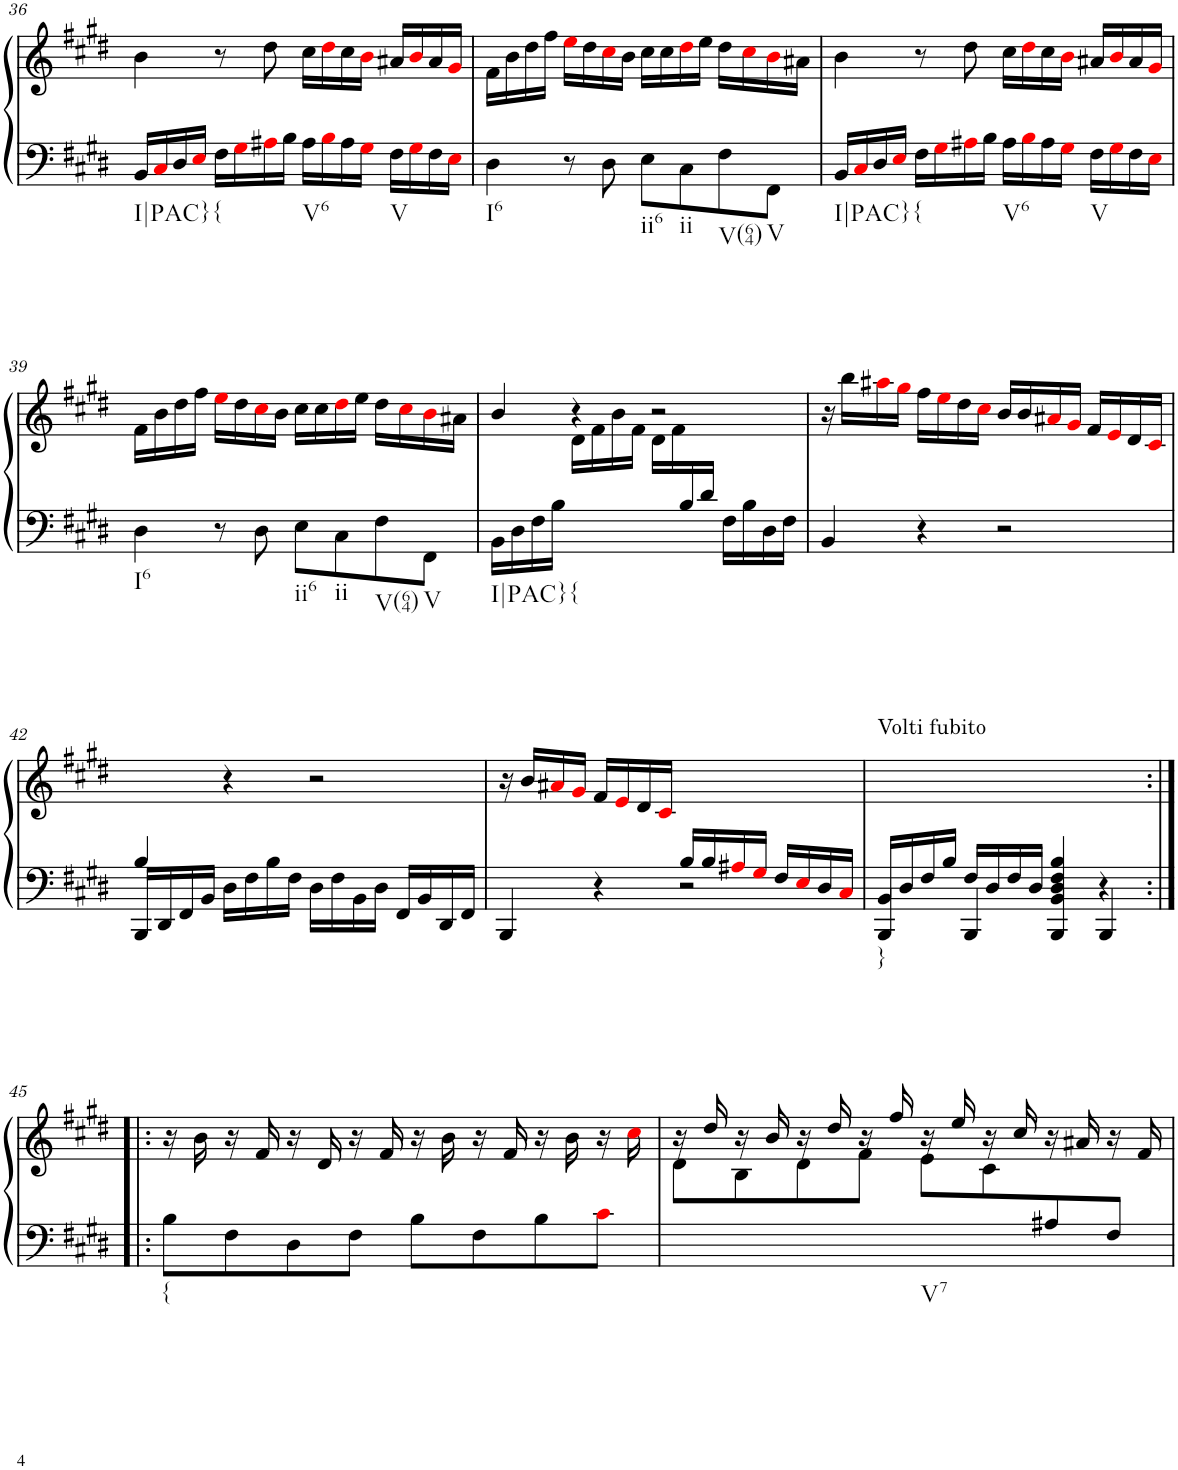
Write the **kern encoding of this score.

**kern	**kern
*part1	*part1
*staff2	*staff1
*I"Piano	*
*I'Pno.	*
!!LO:PB:g=z
*clefF4	*clefG2
*k[f#c#g#d#]	*k[f#c#g#d#]
*M4/4	*M4/4
*met(c)	*met(c)
=36	=36
!LO:TX:b:t=I|PAC}{	!
16BB/LL	4b\
16C#i/	.
16D#/	.
16Ei/JJ	.
16F#\LL	8r
16G#i\	.
16A#Xi\	8dd#\
16B\JJ	.
!LO:TX:b:t=V6	!
16A#\LL	16cc#\LL
16Bi\	16dd#i\
16A#\	16cc#\
16G#i\JJ	16bi\JJ
!LO:TX:b:t=V	!
16F#\LL	16a#X/LL
16G#i\	16bi/
16F#\	16a#/
16Ei\JJ	16g#i/JJ
=37	=37
!LO:TX:b:t=I6	!
4D#\	16f#\LL
.	16b\
.	16dd#\
.	16ff#\JJ
8r	16eei\LL
.	16dd#\
8D#\	16cc#i\
.	16b\JJ
!LO:TX:b:t=ii6	!
8E\L	16cc#\LL
.	16cc#\
!LO:TX:b:t=ii	!
8C#\	16dd#i\
.	16ee\JJ
!LO:TX:b:t=V(64)	!
8F#\	16dd#\LL
.	16cc#i\
!LO:TX:b:t=V	!
8FF#\J	16bi\
.	16a#X\JJ
=38	=38
!LO:TX:b:t=I|PAC}{	!
16BB/LL	4b\
16C#i/	.
16D#/	.
16Ei/JJ	.
16F#\LL	8r
16G#i\	.
16A#Xi\	8dd#\
16B\JJ	.
!LO:TX:b:t=V6	!
16A#\LL	16cc#\LL
16Bi\	16dd#i\
16A#\	16cc#\
16G#i\JJ	16bi\JJ
!LO:TX:b:t=V	!
16F#\LL	16a#X/LL
16G#i\	16bi/
16F#\	16a#/
16Ei\JJ	16g#i/JJ
!!LO:LB:g=z
=39	=39
!LO:TX:b:t=I6	!
4D#\	16f#\LL
.	16b\
.	16dd#\
.	16ff#\JJ
8r	16eei\LL
.	16dd#\
8D#\	16cc#i\
.	16b\JJ
!LO:TX:b:t=ii6	!
8E\L	16cc#\LL
.	16cc#\
!LO:TX:b:t=ii	!
8C#\	16dd#i\
.	16ee\JJ
!LO:TX:b:t=V(64)	!
8F#\	16dd#\LL
.	16cc#i\
!LO:TX:b:t=V	!
8FF#\J	16bi\
.	16a#X\JJ
=40	=40
*	*^
!LO:TX:b:t=I|PAC}{	!	!
16BB\LL	4b/	4ryy
16D#\	.	.
16F#\	.	.
16B\JJ	.	.
4.ryy	4r	16d#\LL
.	.	16f#\
.	.	16b\
.	.	16f#\JJ
.	2r	16d#\LL
.	.	16f#\
16B/	.	4.ryy
16d#/JJ	.	.
16F#\LL	.	.
16B\	.	.
16D#\	.	.
16F#\JJ	.	.
*	*v	*v
=41	=41
4BB/	16r
.	16bb\LL
.	16aa#Xi\
.	16gg#i\JJ
4r	16ff#\LL
.	16eei\
.	16dd#\
.	16cc#i\JJ
2r	16b/LL
.	16b/
.	16a#Xi/
.	16g#i/JJ
.	16f#/LL
.	16ei/
.	16d#/
.	16c#i/JJ
!!LO:LB:g=z
=42	=42
*^	*
4B/	16BBB/LL	4ryy
.	16DD#/	.
.	16FF#/	.
.	16BB/JJ	.
2.ryy	16D#\LL	4r
.	16F#\	.
.	16B\	.
.	16F#\JJ	.
.	16D#\LL	2r
.	16F#\	.
.	16BB\	.
.	16D#\JJ	.
.	16FF#/LL	.
.	16BB/	.
.	16DD#/	.
.	16FF#/JJ	.
=43	=43	=43
2ryy	4BBB/	16r
.	.	16b/LL
.	.	16a#Xi/
.	.	16g#i/JJ
.	4r	16f#/LL
.	.	16ei/
.	.	16d#/
.	.	16c#i/JJ
16B/LL	2r	2ryy
16B/	.	.
16A#Xi/	.	.
16G#i/JJ	.	.
16F#/LL	.	.
16Ei/	.	.
16D#/	.	.
16C#i/JJ	.	.
=44	=44	=44
!	!	!LO:TX:a:t=Volti fubito
!LO:TX:b:t=}	!	!
16BB/LL	4BBB/	2.ryy
16D#/	.	.
16F#/	.	.
16B/JJ	.	.
16F#/LL	4BBB/	.
16D#/	.	.
16F#/	.	.
16D#/JJ	.	.
4BB/ 4D#/ 4F#/ 4B/	4BBB/	.
4ryy	4BBB/	4r
!!LO:LB:g=z
=45:|!|:	=45:|!|:	=45:|!|:
!LO:TX:b:t={	!	!
*v	*v	*
8B\L	16r
.	16b\
8F#\	16r
.	16f#/
8D#\	16r
.	16d#/
8F#\J	16r
.	16f#/
8B\L	16r
.	16b\
8F#\	16r
.	16f#/
8B\	16r
.	16b\
8c#i\J	16r
.	16cc#i\
=46	=46
*	*^
2ryy	16r	8d#\L
.	16dd#/	.
.	16r	8B\
.	16b/	.
.	16r	8d#\
.	16dd#/	.
.	16r	8f#\J
.	16ff#/	.
!LO:TX:b:t=V7	!	!
4ryy	16r	8e\L
.	16ee/	.
.	16r	8c#\
.	16cc#/	.
8A#X/	16r	4ryy
.	16a#X/	.
8F#/J	16r	.
.	16f#/	.
*	*v	*v
=	=
*-	*-
